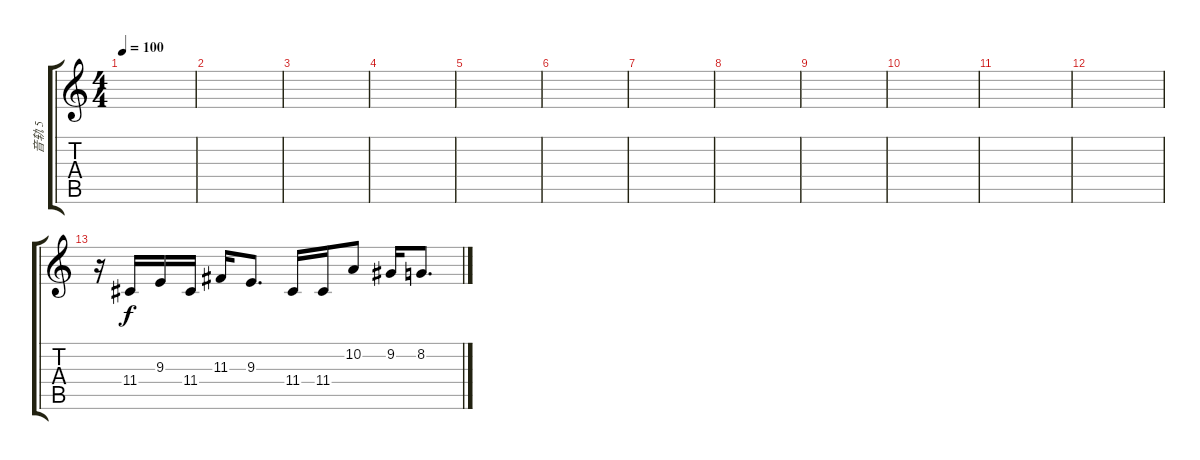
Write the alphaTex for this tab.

\track ("音轨 5" "音轨 5") {instrument orchestrahit}
\staff {score tabs}
\tuning (E4 B3 G3 D3 A2 E2) {hide}
\ts (4 4)
\tempo 100
\clef g2
\ks c
|
|
|
|
|
|
|
|
|
|
|
|
r.16 11.4.16 9.3.16 11.4.16 11.3.16 9.3.8{d} 11.4.16 11.4.16 10.2.8 9.2.16 8.2.8{d}
